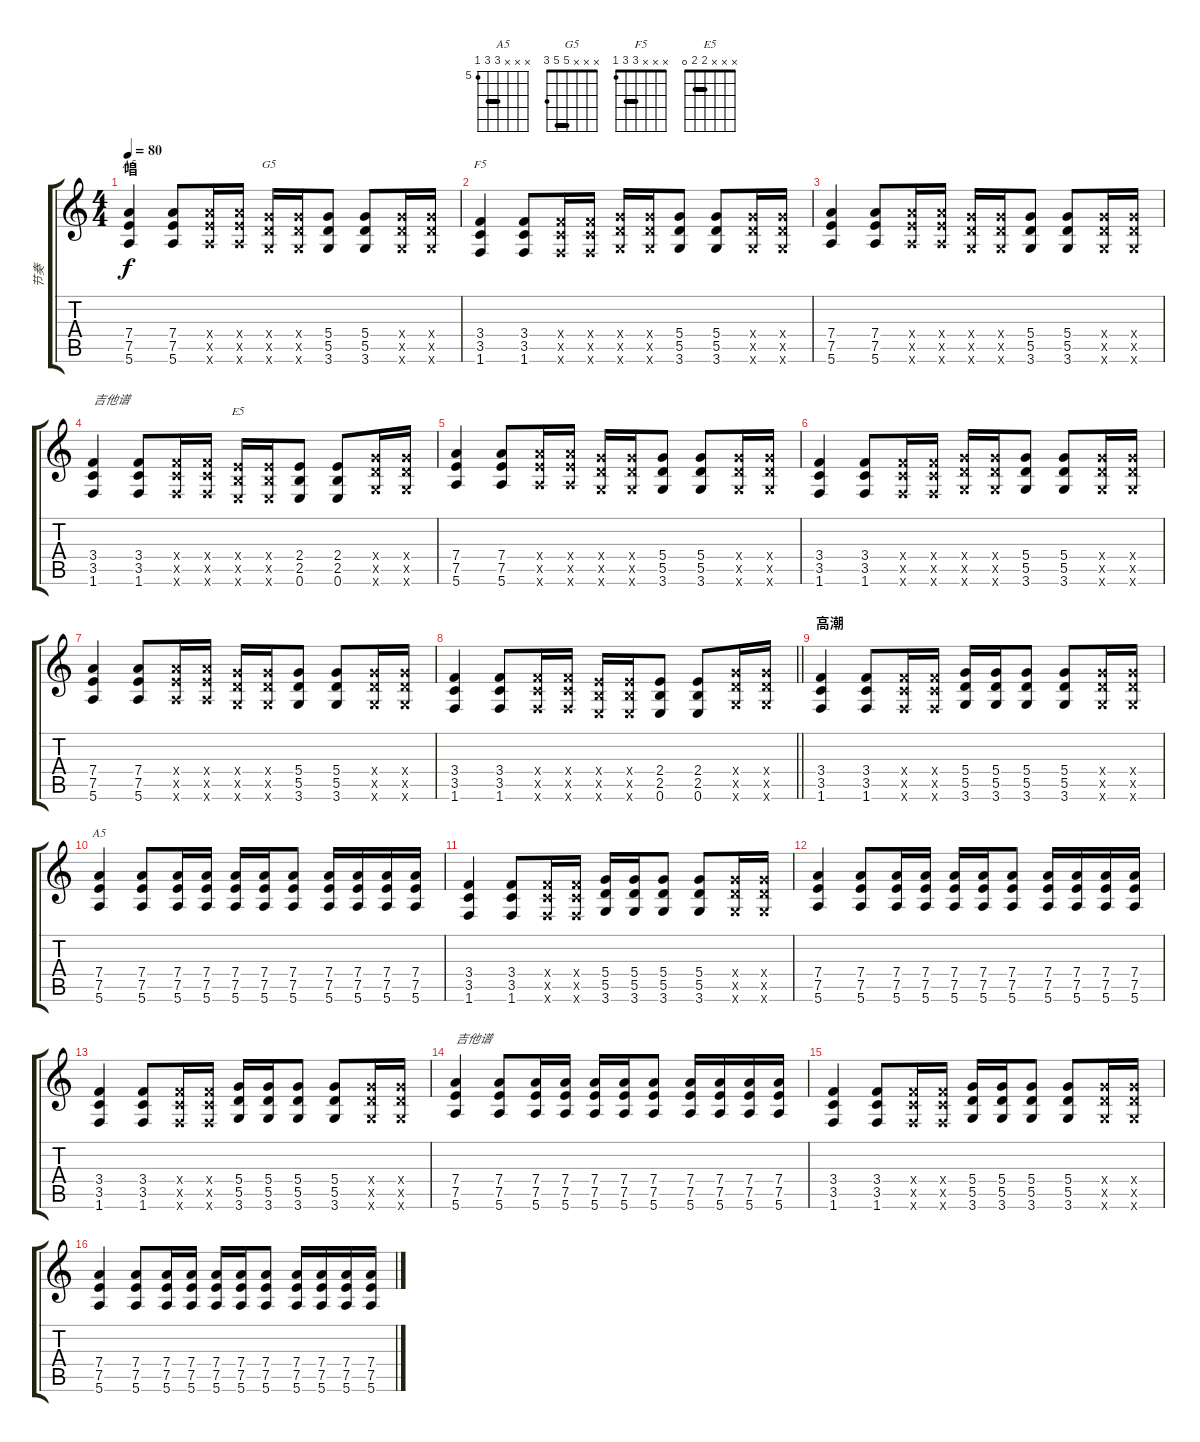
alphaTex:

\track ("节奏" "节奏") {instrument overdrivenguitar}
\staff {score tabs}
\tuning (E4 B3 G3 D3 A2 E2) {hide}
\chord ("A5" x x 2 2 0 x) {barre 2}
\chord ("G5" x x x 5 5 3) {barre 5}
\chord ("F5" x x x 3 3 1) {barre 3}
\chord ("E5" x x x 2 2 0) {barre 2}
\chord ("A5" x x x 7 7 5) {firstfret 5 barre 7}
\ts (4 4)
\section ("" "唱")
\tempo 80
\clef g2
\ks c
(7.4 7.5 5.6).4{ch "A5" dy f} (7.4 7.5 5.6).8 (7.4{x} 7.5{x} 5.6{x}).16 (7.4{x} 7.5{x} 5.6{x}).16 (5.4{x} 5.5{x} 3.6{x}).16{ch "G5"} (5.4{x} 5.5{x} 3.6{x}).16 (5.4 5.5 3.6).8 (5.4 5.5 3.6).8 (5.4{x} 5.5{x} 3.6{x}).16 (5.4{x} 5.5{x} 3.6{x}).16 |
(3.4 3.5 1.6).4{ch "F5"} (3.4 3.5 1.6).8 (3.4{x} 3.5{x} 1.6{x}).16 (3.4{x} 3.5{x} 1.6{x}).16 (5.4{x} 5.5{x} 3.6{x}).16 (5.4{x} 5.5{x} 3.6{x}).16 (5.4 5.5 3.6).8 (5.4 5.5 3.6).8 (5.4{x} 5.5{x} 3.6{x}).16 (5.4{x} 5.5{x} 3.6{x}).16 |
(7.4 7.5 5.6).4 (7.4 7.5 5.6).8 (7.4{x} 7.5{x} 5.6{x}).16 (7.4{x} 7.5{x} 5.6{x}).16 (5.4{x} 5.5{x} 3.6{x}).16 (5.4{x} 5.5{x} 3.6{x}).16 (5.4 5.5 3.6).8 (5.4 5.5 3.6).8 (5.4{x} 5.5{x} 3.6{x}).16 (5.4{x} 5.5{x} 3.6{x}).16 |
(3.4 3.5 1.6).4{txt "吉他谱"} (3.4 3.5 1.6).8 (3.4{x} 3.5{x} 1.6{x}).16 (3.4{x} 3.5{x} 1.6{x}).16 (2.4{x} 2.5{x} 0.6{x}).16{ch "E5"} (2.4{x} 2.5{x} 0.6{x}).16 (2.4 2.5 0.6).8 (2.4 2.5 0.6).8 (5.4{x} 5.5{x} 3.6{x}).16 (5.4{x} 5.5{x} 3.6{x}).16 |
(7.4 7.5 5.6).4 (7.4 7.5 5.6).8 (7.4{x} 7.5{x} 5.6{x}).16 (7.4{x} 7.5{x} 5.6{x}).16 (5.4{x} 5.5{x} 3.6{x}).16 (5.4{x} 5.5{x} 3.6{x}).16 (5.4 5.5 3.6).8 (5.4 5.5 3.6).8 (5.4{x} 5.5{x} 3.6{x}).16 (5.4{x} 5.5{x} 3.6{x}).16 |
(3.4 3.5 1.6).4 (3.4 3.5 1.6).8 (3.4{x} 3.5{x} 1.6{x}).16 (3.4{x} 3.5{x} 1.6{x}).16 (5.4{x} 5.5{x} 3.6{x}).16 (5.4{x} 5.5{x} 3.6{x}).16 (5.4 5.5 3.6).8 (5.4 5.5 3.6).8 (5.4{x} 5.5{x} 3.6{x}).16 (5.4{x} 5.5{x} 3.6{x}).16 |
(7.4 7.5 5.6).4 (7.4 7.5 5.6).8 (7.4{x} 7.5{x} 5.6{x}).16 (7.4{x} 7.5{x} 5.6{x}).16 (5.4{x} 5.5{x} 3.6{x}).16 (5.4{x} 5.5{x} 3.6{x}).16 (5.4 5.5 3.6).8 (5.4 5.5 3.6).8 (5.4{x} 5.5{x} 3.6{x}).16 (5.4{x} 5.5{x} 3.6{x}).16 |
\barLineRight lightlight
(3.4 3.5 1.6).4 (3.4 3.5 1.6).8 (3.4{x} 3.5{x} 1.6{x}).16 (3.4{x} 3.5{x} 1.6{x}).16 (2.4{x} 2.5{x} 0.6{x}).16 (2.4{x} 2.5{x} 0.6{x}).16 (2.4 2.5 0.6).8 (2.4 2.5 0.6).8 (5.4{x} 5.5{x} 3.6{x}).16 (5.4{x} 5.5{x} 3.6{x}).16 |
\section ("" "高潮")
(3.4 3.5 1.6).4 (3.4 3.5 1.6).8 (3.4{x} 3.5{x} 1.6{x}).16 (3.4{x} 3.5{x} 1.6{x}).16 (5.4 5.5 3.6).16 (5.4 5.5 3.6).16 (5.4 5.5 3.6).8 (5.4 5.5 3.6).8 (5.4{x} 5.5{x} 3.6{x}).16 (5.4{x} 5.5{x} 3.6{x}).16 |
(7.4 7.5 5.6).4{ch "A5"} (7.4 7.5 5.6).8 (7.4 7.5 5.6).16 (7.4 7.5 5.6).16 (7.4 7.5 5.6).16 (7.4 7.5 5.6).16 (7.4 7.5 5.6).8 (7.4 7.5 5.6).16 (7.4 7.5 5.6).16 (7.4 7.5 5.6).16 (7.4 7.5 5.6).16 |
(3.4 3.5 1.6).4 (3.4 3.5 1.6).8 (3.4{x} 3.5{x} 1.6{x}).16 (3.4{x} 3.5{x} 1.6{x}).16 (5.4 5.5 3.6).16 (5.4 5.5 3.6).16 (5.4 5.5 3.6).8 (5.4 5.5 3.6).8 (5.4{x} 5.5{x} 3.6{x}).16 (5.4{x} 5.5{x} 3.6{x}).16 |
(7.4 7.5 5.6).4 (7.4 7.5 5.6).8 (7.4 7.5 5.6).16 (7.4 7.5 5.6).16 (7.4 7.5 5.6).16 (7.4 7.5 5.6).16 (7.4 7.5 5.6).8 (7.4 7.5 5.6).16 (7.4 7.5 5.6).16 (7.4 7.5 5.6).16 (7.4 7.5 5.6).16 |
(3.4 3.5 1.6).4 (3.4 3.5 1.6).8 (3.4{x} 3.5{x} 1.6{x}).16 (3.4{x} 3.5{x} 1.6{x}).16 (5.4 5.5 3.6).16 (5.4 5.5 3.6).16 (5.4 5.5 3.6).8 (5.4 5.5 3.6).8 (5.4{x} 5.5{x} 3.6{x}).16 (5.4{x} 5.5{x} 3.6{x}).16 |
(7.4 7.5 5.6).4{txt "吉他谱"} (7.4 7.5 5.6).8 (7.4 7.5 5.6).16 (7.4 7.5 5.6).16 (7.4 7.5 5.6).16 (7.4 7.5 5.6).16 (7.4 7.5 5.6).8 (7.4 7.5 5.6).16 (7.4 7.5 5.6).16 (7.4 7.5 5.6).16 (7.4 7.5 5.6).16 |
(3.4 3.5 1.6).4 (3.4 3.5 1.6).8 (3.4{x} 3.5{x} 1.6{x}).16 (3.4{x} 3.5{x} 1.6{x}).16 (5.4 5.5 3.6).16 (5.4 5.5 3.6).16 (5.4 5.5 3.6).8 (5.4 5.5 3.6).8 (5.4{x} 5.5{x} 3.6{x}).16 (5.4{x} 5.5{x} 3.6{x}).16 |
(7.4 7.5 5.6).4 (7.4 7.5 5.6).8 (7.4 7.5 5.6).16 (7.4 7.5 5.6).16 (7.4 7.5 5.6).16 (7.4 7.5 5.6).16 (7.4 7.5 5.6).8 (7.4 7.5 5.6).16 (7.4 7.5 5.6).16 (7.4 7.5 5.6).16 (7.4 7.5 5.6).16
